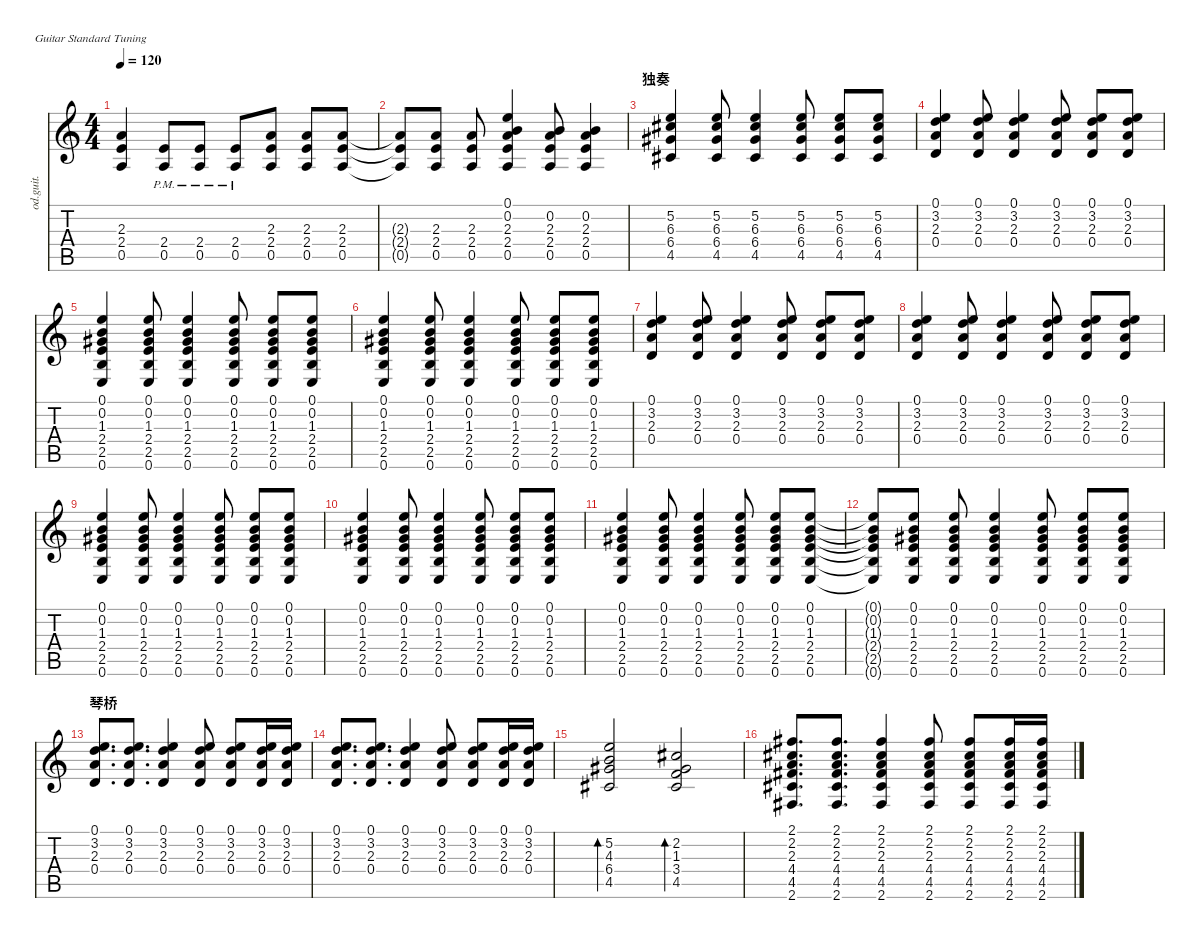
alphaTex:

\defaultSystemsLayout 4
\hideDynamics
\bracketExtendMode nobrackets
\track ("Overdriven Guitar 2" "od.guit.") {instrument overdrivenguitar}
\staff {score tabs}
\tuning (E4 B3 G3 D3 A2 E2)
\ts (4 4)
\tempo 120
\clef g2
\ks c
(2.3 2.4 0.5).4{dy mf beam Up} (2.4{pm} 0.5{pm}).8{beam Up} (0.5{pm} 2.4{pm}).8{beam Up} (2.4{pm} 0.5{pm}).8{beam Up} (0.5 2.4 2.3).8{beam Up} (2.3 2.4 0.5).8{beam Up} (0.5 2.4 2.3).8{beam Up} |
(2.3{t} 2.4{t} 0.5{t}).8{beam Up} (0.5 2.4 2.3).8{beam Up} (2.3 2.4 0.5).8{beam Up} (0.5 2.4 2.3 0.2 0.1).4{beam Up} (0.2 2.3 2.4 0.5).8{beam Up} (0.5 2.4 2.3 0.2).4{beam Up} |
\section ("" "独奏")
(5.2 6.3{acc #} 6.4{acc #} 4.5{acc #}).4{beam Up} (5.2 6.3{acc #} 6.4{acc #} 4.5{acc #}).8{beam Up} (5.2 6.3{acc #} 6.4{acc #} 4.5{acc #}).4{beam Up} (5.2 6.3{acc #} 6.4{acc #} 4.5{acc #}).8{beam Up} (5.2 6.3{acc #} 6.4{acc #} 4.5{acc #}).8{beam Up} (5.2 6.3{acc #} 6.4{acc #} 4.5{acc #}).8{beam Up} |
(0.1 3.2 2.3 0.4).4{beam Up} (0.1 3.2 2.3 0.4).8{beam Up} (0.1 3.2 2.3 0.4).4{beam Up} (0.1 3.2 2.3 0.4).8{beam Up} (0.1 3.2 2.3 0.4).8{beam Up} (0.1 3.2 2.3 0.4).8{beam Up} |
(0.1 0.2 1.3{acc #} 2.4 2.5 0.6).4{beam Up} (0.1 0.2 1.3{acc #} 2.4 2.5 0.6).8{beam Up} (0.1 0.2 1.3{acc #} 2.4 2.5 0.6).4{beam Up} (0.1 0.2 1.3{acc #} 2.4 2.5 0.6).8{beam Up} (0.1 0.2 1.3{acc #} 2.4 2.5 0.6).8{beam Up} (0.1 0.2 1.3{acc #} 2.4 2.5 0.6).8{beam Up} |
(0.1 0.2 1.3{acc #} 2.4 2.5 0.6).4{beam Up} (0.1 0.2 1.3{acc #} 2.4 2.5 0.6).8{beam Up} (0.1 0.2 1.3{acc #} 2.4 2.5 0.6).4{beam Up} (0.1 0.2 1.3{acc #} 2.4 2.5 0.6).8{beam Up} (0.1 0.2 1.3{acc #} 2.4 2.5 0.6).8{beam Up} (0.1 0.2 1.3{acc #} 2.4 2.5 0.6).8{beam Up} |
(0.1 3.2 2.3 0.4).4{beam Up} (0.4 2.3 3.2 0.1).8{beam Up} (0.1 3.2 2.3 0.4).4{beam Up} (0.4 2.3 3.2 0.1).8{beam Up} (0.1 3.2 2.3 0.4).8{beam Up} (0.1 3.2 2.3 0.4).8{beam Up} |
(0.1 3.2 2.3 0.4).4{beam Up} (0.4 2.3 3.2 0.1).8{beam Up} (0.1 3.2 2.3 0.4).4{beam Up} (0.4 2.3 3.2 0.1).8{beam Up} (0.1 3.2 2.3 0.4).8{beam Up} (0.1 3.2 2.3 0.4).8{beam Up} |
(0.1 0.2 1.3{acc #} 2.4 2.5 0.6).4{beam Up} (0.1 0.2 1.3{acc #} 2.4 2.5 0.6).8{beam Up} (0.1 0.2 1.3{acc #} 2.4 2.5 0.6).4{beam Up} (0.1 0.2 1.3{acc #} 2.4 2.5 0.6).8{beam Up} (0.1 0.2 1.3{acc #} 2.4 2.5 0.6).8{beam Up} (0.1 0.2 1.3{acc #} 2.4 2.5 0.6).8{beam Up} |
(0.1 0.2 1.3{acc #} 2.4 2.5 0.6).4{beam Up} (0.1 0.2 1.3{acc #} 2.4 2.5 0.6).8{beam Up} (0.1 0.2 1.3{acc #} 2.4 2.5 0.6).4{beam Up} (0.1 0.2 1.3{acc #} 2.4 2.5 0.6).8{beam Up} (0.1 0.2 1.3{acc #} 2.4 2.5 0.6).8{beam Up} (0.1 0.2 1.3{acc #} 2.4 2.5 0.6).8{beam Up} |
(0.1 0.2 1.3{acc #} 2.4 2.5 0.6).4{beam Up} (0.1 0.2 1.3{acc #} 2.4 2.5 0.6).8{beam Up} (0.1 0.2 1.3{acc #} 2.4 2.5 0.6).4{beam Up} (0.1 0.2 1.3{acc #} 2.4 2.5 0.6).8{beam Up} (0.1 0.2 1.3{acc #} 2.4 2.5 0.6).8{beam Up} (0.1 0.2 1.3{acc #} 2.4 2.5 0.6).8{beam Up} |
(0.1{t} 0.2{t} 1.3{t acc #} 2.4{t} 2.5{t} 0.6{t}).8{beam Up} (0.1 0.2 1.3{acc #} 2.4 2.5 0.6).8{beam Up} (0.1 0.2 1.3{acc #} 2.4 2.5 0.6).8{beam Up} (0.1 0.2 1.3{acc #} 2.4 2.5 0.6).4{beam Up} (0.1 0.2 1.3{acc #} 2.4 2.5 0.6).8{beam Up} (0.1 0.2 1.3{acc #} 2.4 2.5 0.6).8{beam Up} (0.1 0.2 1.3{acc #} 2.4 2.5 0.6).8{beam Up} |
\section ("" "琴桥")
(0.1 3.2 2.3 0.4).8{d beam Up} (0.4 2.3 3.2 0.1).8{d beam Up} (0.1 3.2 2.3 0.4).4{beam Up} (0.4 2.3 3.2 0.1).8{beam Up} (0.1 3.2 2.3 0.4).8{beam Up} (0.4 2.3 3.2 0.1).16{beam Up} (0.1 3.2 2.3 0.4).16{beam Up} |
(0.1 3.2 2.3 0.4).8{d beam Up} (0.4 2.3 3.2 0.1).8{d beam Up} (0.1 3.2 2.3 0.4).4{beam Up} (0.4 2.3 3.2 0.1).8{beam Up} (0.1 3.2 2.3 0.4).8{beam Up} (0.4 2.3 3.2 0.1).16{beam Up} (0.1 3.2 2.3 0.4).16{beam Up} |
(5.2 4.3 6.4{acc #} 4.5{acc #}).2{bd 239 beam Up} (4.5{acc #} 3.4 1.3{acc #} 2.2{acc #}).2{bd 238 beam Up} |
(2.1{acc #} 2.2{acc #} 2.3 4.4{acc #} 4.5{acc #} 2.6{acc #}).8{d beam Up} (2.1{acc #} 2.2{acc #} 2.3 4.4{acc #} 4.5{acc #} 2.6{acc #}).8{d beam Up} (2.1{acc #} 2.2{acc #} 2.3 4.4{acc #} 4.5{acc #} 2.6{acc #}).4{beam Up} (2.1{acc #} 2.2{acc #} 2.3 4.4{acc #} 4.5{acc #} 2.6{acc #}).8{beam Up} (2.1{acc #} 2.2{acc #} 2.3 4.4{acc #} 4.5{acc #} 2.6{acc #}).8{beam Up} (2.1{acc #} 2.2{acc #} 2.3 4.4{acc #} 4.5{acc #} 2.6{acc #}).16{beam Up} (2.1{acc #} 2.2{acc #} 2.3 4.4{acc #} 4.5{acc #} 2.6{acc #}).16{beam Up}
